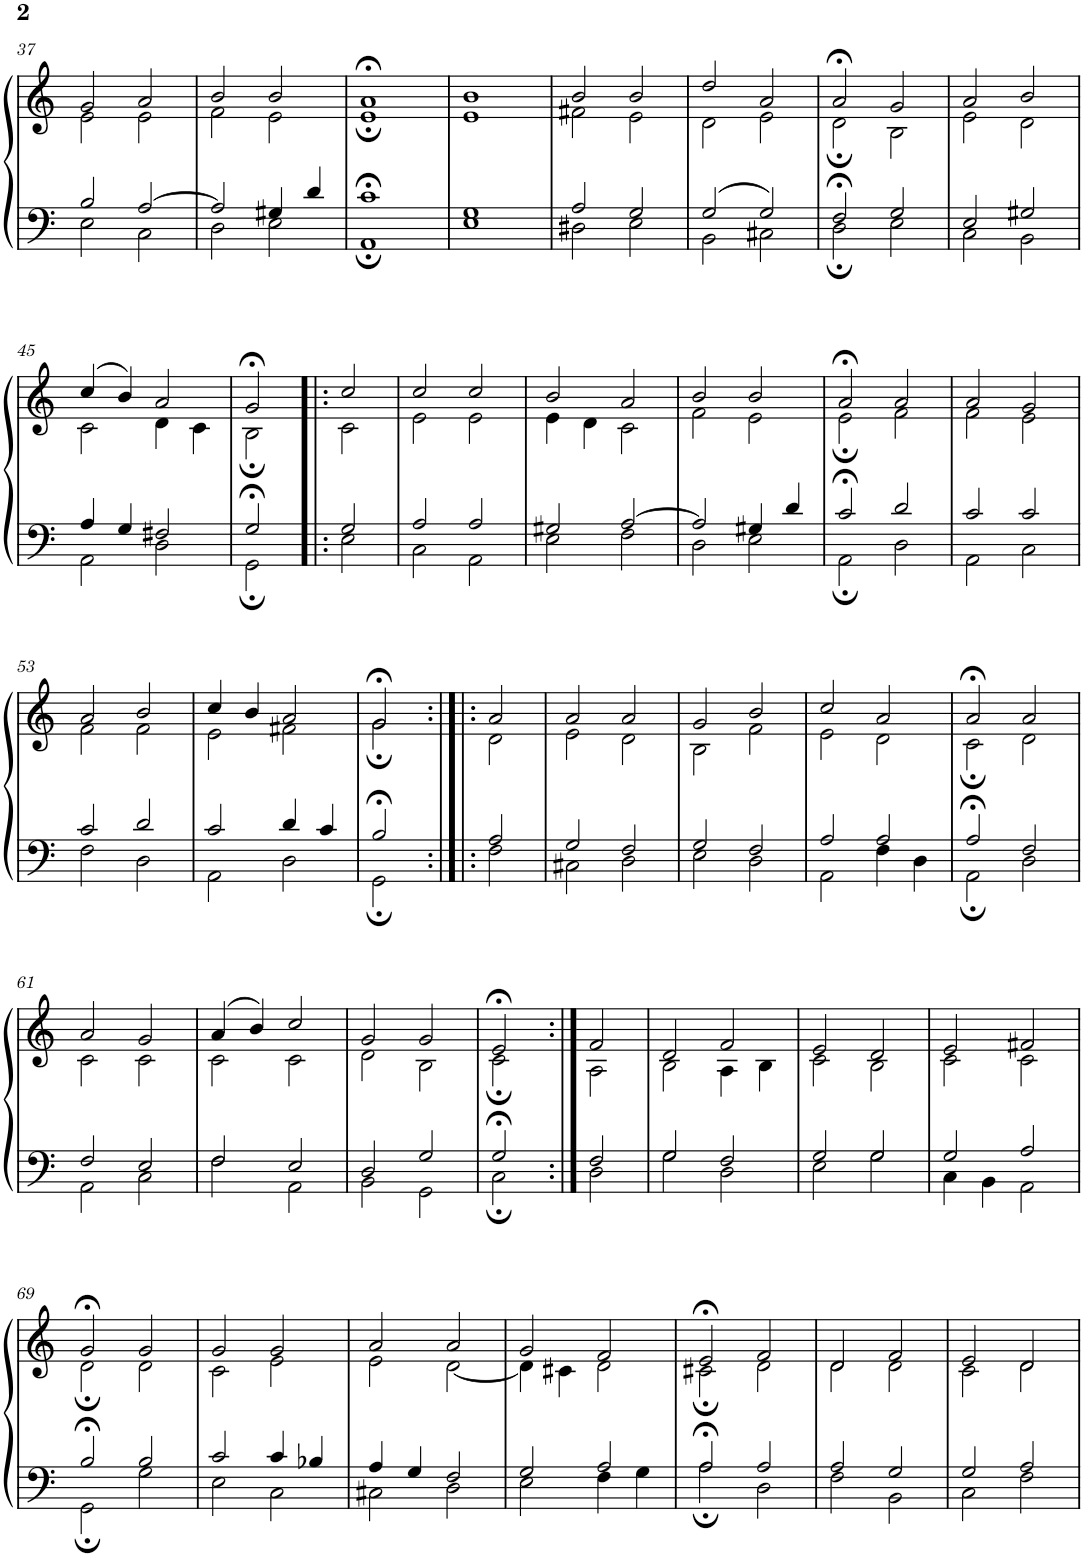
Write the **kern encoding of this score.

**kern	**kern
*part1	*part1
*staff2	*staff1
*I"Piano	*
*I'Pno.	*
!!LO:PB:g=z
*clefF4	*clefG2
*k[]	*k[]
*M4/4	*M4/4
*met(c)	*met(c)
=37	=37
*^	*^
2B/	2E\	2g/	2e\
[2A/	2C\	2a/	2e\
=38	=38	=38	=38
2A/]	2D\	2b/	2f\
4G#X/	2E\	2b/	2e\
4d/	.	.	.
=39	=39	=39	=39
1c;<	1AA;	1a;<	1e;
=40	=40	=40	=40
1G	1E	1b	1e
=41	=41	=41	=41
2A/	2D#X\	2b/	2f#X\
2G/	2E\	2b/	2e\
=42	=42	=42	=42
2G/	2BB\	2dd/	2d\
2G/	2C#X\	2a/	2e\
=43	=43	=43	=43
2F;</	2D;\	2a;</	2d;\
2G/	2E\	2g/	2B\
=44	=44	=44	=44
2E/	2C\	2a/	2e\
2G#X/	2BB\	2b/	2d\
!!LO:LB:g=z	!!
=45	=45	=45	=45
4A/	2AA\	(4cc/	2c\
4G/	.	4b/)	.
2F#X/	2D\	2a/	4d\
.	.	.	4c\
=46	=46	=46	=46
2G;</	2GG;\	2g;</	2B;\
=47!|:	=47!|:	=47!|:	=47!|:
2G/	2E\	2cc/	2c\
=48	=48	=48	=48
2A/	2C\	2cc/	2e\
2A/	2AA\	2cc/	2e\
=49	=49	=49	=49
2G#X/	2E\	2b/	4e\
.	.	.	4d\
[2A/	2F\	2a/	2c\
=50	=50	=50	=50
2A/]	2D\	2b/	2f\
4G#X/	2E\	2b/	2e\
4d/	.	.	.
=51	=51	=51	=51
2c;</	2AA;\	2a;</	2e;\
2d/	2D\	2a/	2f\
=52	=52	=52	=52
2c/	2AA\	2a/	2f\
2c/	2C\	2g/	2e\
!!LO:LB:g=z	!!
=53	=53	=53	=53
2c/	2F\	2a/	2f\
2d/	2D\	2b/	2f\
=54	=54	=54	=54
2c/	2AA\	4cc/	2e\
.	.	4b/	.
4d/	2D\	2a/	2f#X\
4c/	.	.	.
=55	=55	=55	=55
2B;</	2GG;\	2g;</	2g;\
=56:|!|:	=56:|!|:	=56:|!|:	=56:|!|:
2A/	2F\	2a/	2d\
=57	=57	=57	=57
2G/	2C#X\	2a/	2e\
2F/	2D\	2a/	2d\
=58	=58	=58	=58
2G/	2E\	2g/	2B\
2F/	2D\	2b/	2f\
=59	=59	=59	=59
2A/	2AA\	2cc/	2e\
2A/	4F\	2a/	2d\
.	4D\	.	.
=60	=60	=60	=60
2A;</	2AA;\	2a;</	2c;\
2F/	2D\	2a/	2d\
!!LO:LB:g=z	!!
=61	=61	=61	=61
2F/	2AA\	2a/	2c\
2E/	2C\	2g/	2c\
=62	=62	=62	=62
2F/	2F\	(4a/	2c\
.	.	4b/)	.
2E/	2AA\	2cc/	2c\
=63	=63	=63	=63
2D/	2BB\	2g/	2d\
2G/	2GG\	2g/	2B\
=64	=64	=64	=64
2G;</	2C;\	2e;</	2c;\
=65:|!	=65:|!	=65:|!	=65:|!
2F/	2D\	2f/	2A\
=66	=66	=66	=66
2G/	2G\	2d/	2B\
2F/	2D\	2f/	4A\
.	.	.	4B\
=67	=67	=67	=67
2G/	2E\	2e/	2c\
2G/	2G\	2d/	2B\
=68	=68	=68	=68
2G/	4C\	2e/	2c\
.	4BB\	.	.
2A/	2AA\	2f#X/	2c\
!!LO:LB:g=z	!!
=69	=69	=69	=69
2B;</	2GG;\	2g;</	2d;\
2B/	2G\	2g/	2d\
=70	=70	=70	=70
2c/	2E\	2g/	2c\
4c/	2C\	2g/	2e\
4B-X/	.	.	.
=71	=71	=71	=71
4A/	2C#X\	2a/	2e\
4G/	.	.	.
2F/	2D\	2a/	[2d\
=72	=72	=72	=72
2G/	2E\	2g/	4d\]
.	.	.	4c#X\
2A/	4F\	2f/	2d\
.	4G\	.	.
=73	=73	=73	=73
2A;</	2A;\	2e;</	2c#X;\
2A/	2D\	2f/	2d\
=74	=74	=74	=74
2A/	2F\	2d/	2d\
2G/	2BB\	2f/	2d\
=75	=75	=75	=75
2G/	2C\	2e/	2c\
2A/	2F\	2d/	2d\
*v	*v	*	*
*	*v	*v
=	=
*-	*-
